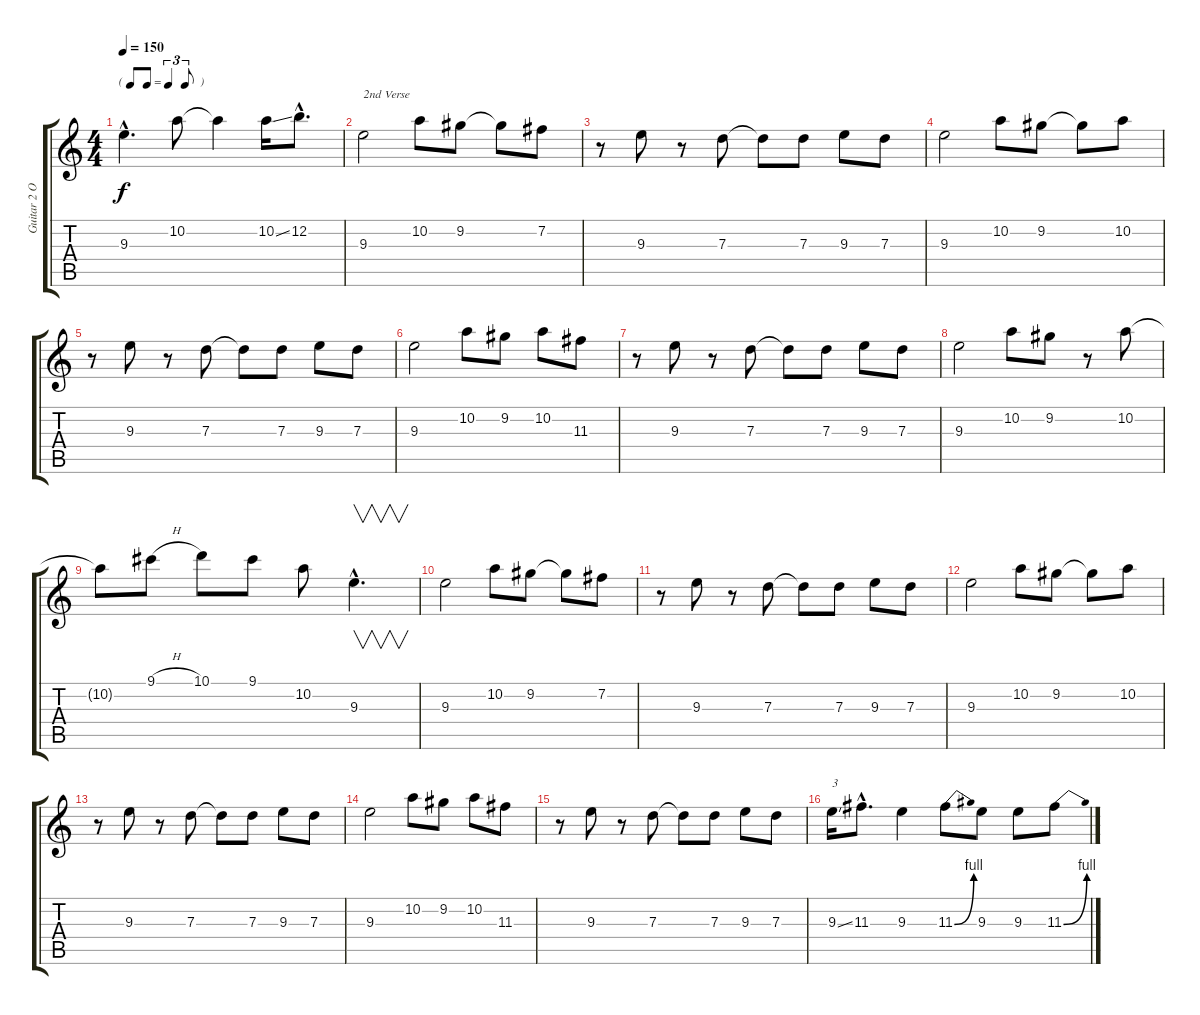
\track ("Guitar 2 Overdrive" "Guitar 2 O") {instrument overdrivenguitar}
\staff {score tabs}
\tuning (E4 B3 G3 D3 A2 E2) {hide}
\ts (4 4)
\tf triplet8th
\tempo 150
\clef g2
\ks c
9.3{hac t}.4{d dy f} 10.2.8 10.2{t}.4 10.2{ss}.16 12.2{hac}.8{d} |
9.3.2{txt "2nd Verse"} 10.2.8 9.2.8 9.2{t}.8 7.2.8 |
r.8 9.3.8 r.8 7.3.8 7.3{t}.8 7.3.8 9.3.8 7.3.8 |
9.3.2 10.2.8 9.2.8 9.2{t}.8 10.2.8 |
r.8 9.3.8 r.8 7.3.8 7.3{t}.8 7.3.8 9.3.8 7.3.8 |
9.3.2 10.2.8 9.2.8 10.2.8 11.3.8 |
r.8 9.3.8 r.8 7.3.8 7.3{t}.8 7.3.8 9.3.8 7.3.8 |
9.3.2 10.2.8 9.2.8 r.8 10.2.8 |
10.2{t}.8 9.1{h}.8 10.1.8 9.1.8 10.2.8 9.3{hac}.4{v d} |
9.3.2 10.2.8 9.2.8 9.2{t}.8 7.2.8 |
r.8 9.3.8 r.8 7.3.8 7.3{t}.8 7.3.8 9.3.8 7.3.8 |
9.3.2 10.2.8 9.2.8 9.2{t}.8 10.2.8 |
r.8 9.3.8 r.8 7.3.8 7.3{t}.8 7.3.8 9.3.8 7.3.8 |
9.3.2 10.2.8 9.2.8 10.2.8 11.3.8 |
r.8 9.3.8 r.8 7.3.8 7.3{t}.8 7.3.8 9.3.8 7.3.8 |
9.3{ss}.16{txt "3"} 11.3{hac}.8{d} 9.3.4 11.3{be (bend 0 0 60 4)}.8 9.3.8 9.3.8 11.3{be (bend 0 0 60 4)}.8
